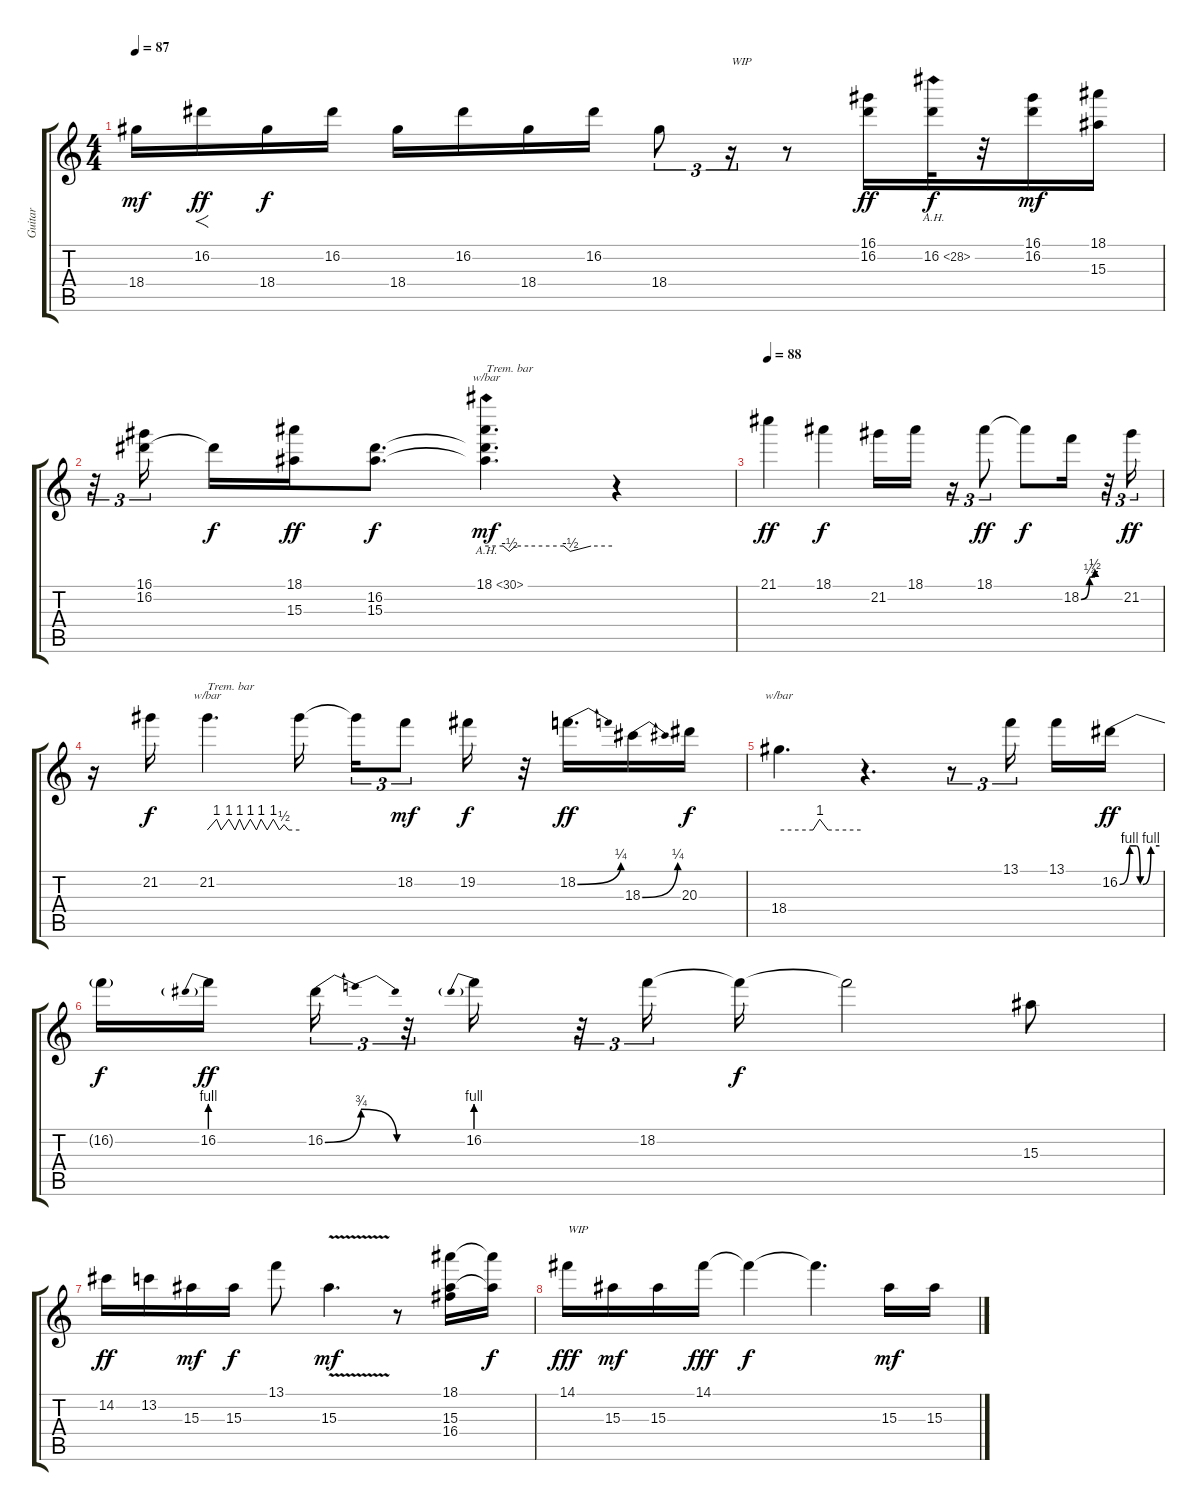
\track ("Guitar" "Guitar") {instrument distortionguitar}
\staff {score tabs}
\tuning (E4 B3 G3 D3 A2 E2) {hide}
\ts (4 4)
\tempo 87
\clef g2
\ks c
18.4.16{dy mf} 16.2.16{f dy ff} 18.4.16{dy f} 16.2.16 18.4.16 16.2.16 18.4.16 16.2.16 18.4.8{tu (3 2)} r.16{tu (3 2) txt "WIP"} r.8 (16.1 16.2).16{dy ff} 16.2{ah 12}.32{dy f} r.32 (16.1 16.2).16{dy mf} (18.1 15.3).16 |
r.32{tu (3 2)} (16.1 16.2).16{tu (3 2) beam splitsecondary} 16.2{t}.16{dy f} (18.1 15.3).16{dy ff} (16.2 15.3).8{d dy f} (18.1{ah 12} 16.2{t} 15.3{t}).4{d tbe (custom default 0 0 8 0 11 -2 14 0 20 0 37 0 40 -2 50 0 60 0) txt "Trem. bar" dy mf} r.4 |
\tempo 88
21.1.4{dy ff} 18.1.4{dy f} 21.2.16 18.1.16 r.16{tu (3 2)} 18.1.8{tu (3 2) dy ff} 18.1{t}.8{dy f} 18.2{be (custom 0 0 30 1 45 1 50 2 60 2)}.16 r.32{tu (3 2)} 21.2.16{tu (3 2) dy ff} |
r.16 21.2.16{dy f} 21.2.4{d tbe (custom default 0 0 6 4 9 0 14 4 18 0 21 4 24 0 28 4 32 0 35 4 39 0 43 4 47 0 50 2 53 0 60 0) txt "Trem. bar" volume 10} 21.2{t}.16{beam splitsecondary} 21.2{t}.16{tu (3 2)} 18.2.8{tu (3 2) dy mf volume 13} 19.2.16{dy f} r.32 18.2{be (bend 0 0 60 1)}.16{d dy ff} 18.3{be (bend 0 0 60 1)}.16 20.3.16{dy f} |
18.4.4{d tbe (custom default 0 0 25 0 30 4 36 0 60 0)} r.4{d} r.8{tu (3 2)} 13.1.16{tu (3 2) beam splitsecondary} 13.1.16 16.2{be (custom 0 0 15 4 25 4 31 0 35 0 47 4 60 4)}.16{dy ff} |
16.2{t}.16{dy f} 16.2{be (prebend 0 4 60 4)}.16{dy ff beam splitsecondary} 16.2{be (bendrelease 0 0 25 3 25 3 60 0)}.16{tu (3 2)} r.32{tu (3 2)} 16.2{be (prebend 0 4 60 4)}.16 r.32{tu (3 2)} 18.2.16{tu (3 2)} 18.2{t}.16{dy f} 18.2{t}.2 15.3.8 |
14.2.16{dy ff} 13.2.16 15.3.16{dy mf} 15.3.16{dy f} 13.1.8 15.3{v}.4{d dy mf} r.8 (18.1 15.3 16.4).16 (18.1{t} 15.3{t}).16{dy f} |
14.1.16{txt "WIP" dy fff} 15.3.16{dy mf} 15.3.16 14.1.16{dy fff volume 5} 14.1{t}.4{dy f} 14.1{t}.4{d} 15.3.16{dy mf volume 13} 15.3.16
